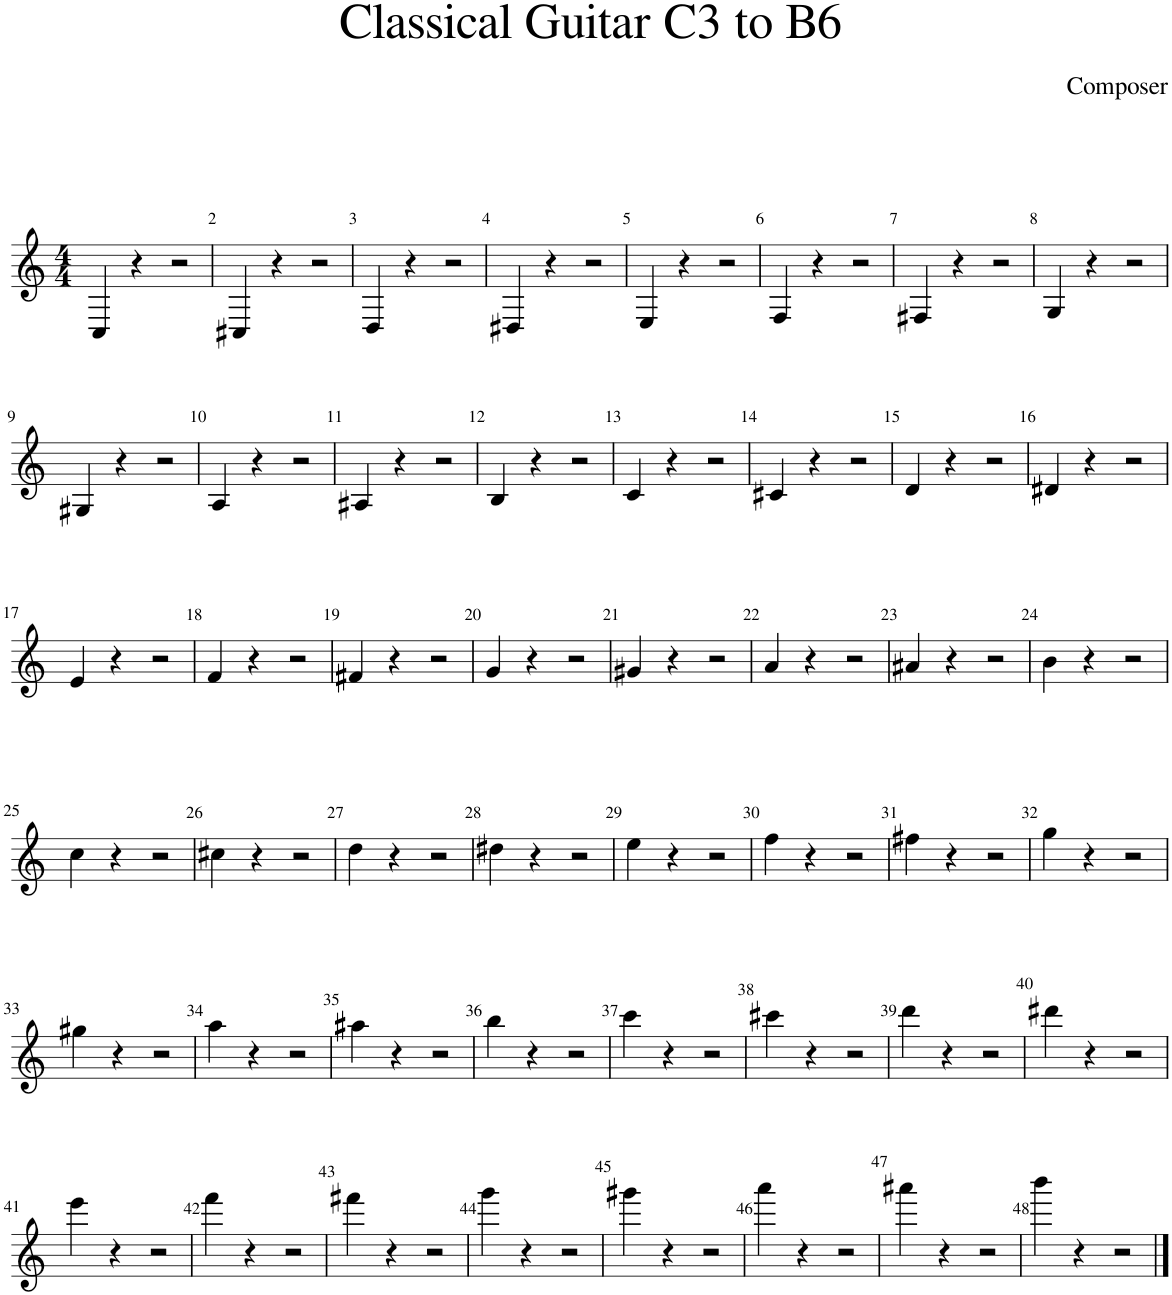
**kern
*part1
*staff1
*I"Classical Guitar
*I'Guit.
*clefG2
*k[]
*M4/4
=1
4C/
4r
2r
=2
4C#X/
4r
2r
=3
4D/
4r
2r
=4
4D#X/
4r
2r
=5
4E/
4r
2r
=6
4F/
4r
2r
=7
4F#X/
4r
2r
=8
4G/
4r
2r
!!LO:LB:g=z
=9
4G#X/
4r
2r
=10
4A/
4r
2r
=11
4A#X/
4r
2r
=12
4B/
4r
2r
=13
4c/
4r
2r
=14
4c#X/
4r
2r
=15
4d/
4r
2r
=16
4d#X/
4r
2r
!!LO:LB:g=z
=17
4e/
4r
2r
=18
4f/
4r
2r
=19
4f#X/
4r
2r
=20
4g/
4r
2r
=21
4g#X/
4r
2r
=22
4a/
4r
2r
=23
4a#X/
4r
2r
=24
4b\
4r
2r
!!LO:LB:g=z
=25
4cc\
4r
2r
=26
4cc#X\
4r
2r
=27
4dd\
4r
2r
=28
4dd#X\
4r
2r
=29
4ee\
4r
2r
=30
4ff\
4r
2r
=31
4ff#X\
4r
2r
=32
4gg\
4r
2r
!!LO:LB:g=z
=33
4gg#X\
4r
2r
=34
4aa\
4r
2r
=35
4aa#X\
4r
2r
=36
4bb\
4r
2r
=37
4ccc\
4r
2r
=38
4ccc#X\
4r
2r
=39
4ddd\
4r
2r
=40
4ddd#X\
4r
2r
!!LO:LB:g=z
=41
4eee\
4r
2r
=42
4fff\
4r
2r
=43
4fff#X\
4r
2r
=44
4ggg\
4r
2r
=45
4ggg#X\
4r
2r
=46
4aaa\
4r
2r
=47
4aaa#X\
4r
2r
=48
4bbb\
4r
2r
==
*-
